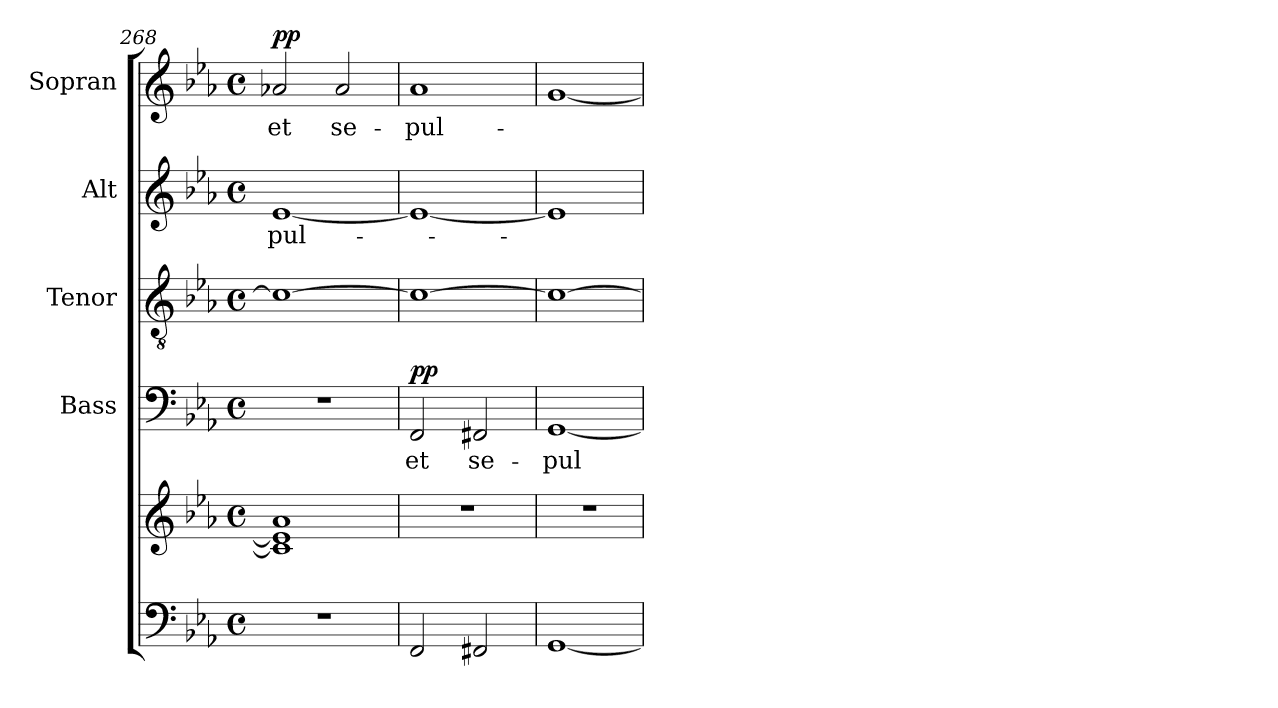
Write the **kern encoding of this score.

**kern	**kern	**kern	**text	**dynam	**kern	**kern	**text	**kern	**text	**dynam
*part5	*part5	*part4	*part4	*part4	*part3	*part2	*part2	*part1	*part1	*part1
*staff6	*staff5	*staff4	*staff4	*staff4	*staff3	*staff2	*staff2	*staff1	*staff1	*staff1
*	*	*I"Bass	*	*	*I"Tenor	*I"Alt	*	*I"Sopran	*	*
*	*	*I'B.	*	*	*I'T.	*I'A.	*	*I'S.	*	*
*clefF4	*clefG2	*clefF4	*	*	*clefGv2	*clefG2	*	*clefG2	*	*
*k[b-e-a-]	*k[b-e-a-]	*k[b-e-a-]	*	*	*k[b-e-a-]	*k[b-e-a-]	*	*k[b-e-a-]	*	*
*E-:	*E-:	*E-:	*	*	*E-:	*E-:	*	*E-:	*	*
*M4/4	*M4/4	*M4/4	*	*	*M4/4	*M4/4	*	*M4/4	*	*
*met(c)	*met(c)	*met(c)	*	*	*met(c)	*met(c)	*	*met(c)	*	*
=268	=268	=268	=268	=268	=268	=268	=268	=268	=268	=268
!	!	!	!	!	!	!	!LO:LY:b	!	!LO:LY:b	!LO:DY:a
1r	1c] 1e-] 1a-	1r	.	.	1c_	[1e-	-pul-	2a-X/	et	pp
!	!	!	!	!	!	!	!	!	!LO:LY:b	!
.	.	.	.	.	.	.	.	2a-/	se-	.
=269	=269	=269	=269	=269	=269	=269	=269	=269	=269	=269
!	!	!	!LO:LY:b	!LO:DY:a	!	!	!	!	!LO:LY:b	!
2FF/	1r	2FF/	et	pp	1c_	1e-_	.	1a-	-pul-	.
!	!	!	!LO:LY:b	!	!	!	!	!	!	!
2FF#X/	.	2FF#X/	se-	.	.	.	.	.	.	.
=270	=270	=270	=270	=270	=270	=270	=270	=270	=270	=270
!	!	!	!LO:LY:b	!	!	!	!	!	!	!
[1GG	1r	[1GG	-pul-	.	1c_	1e-]	.	[1g	.	.
=	=	=	=	=	=	=	=	=	=	=
*-	*-	*-	*-	*-	*-	*-	*-	*-	*-	*-
